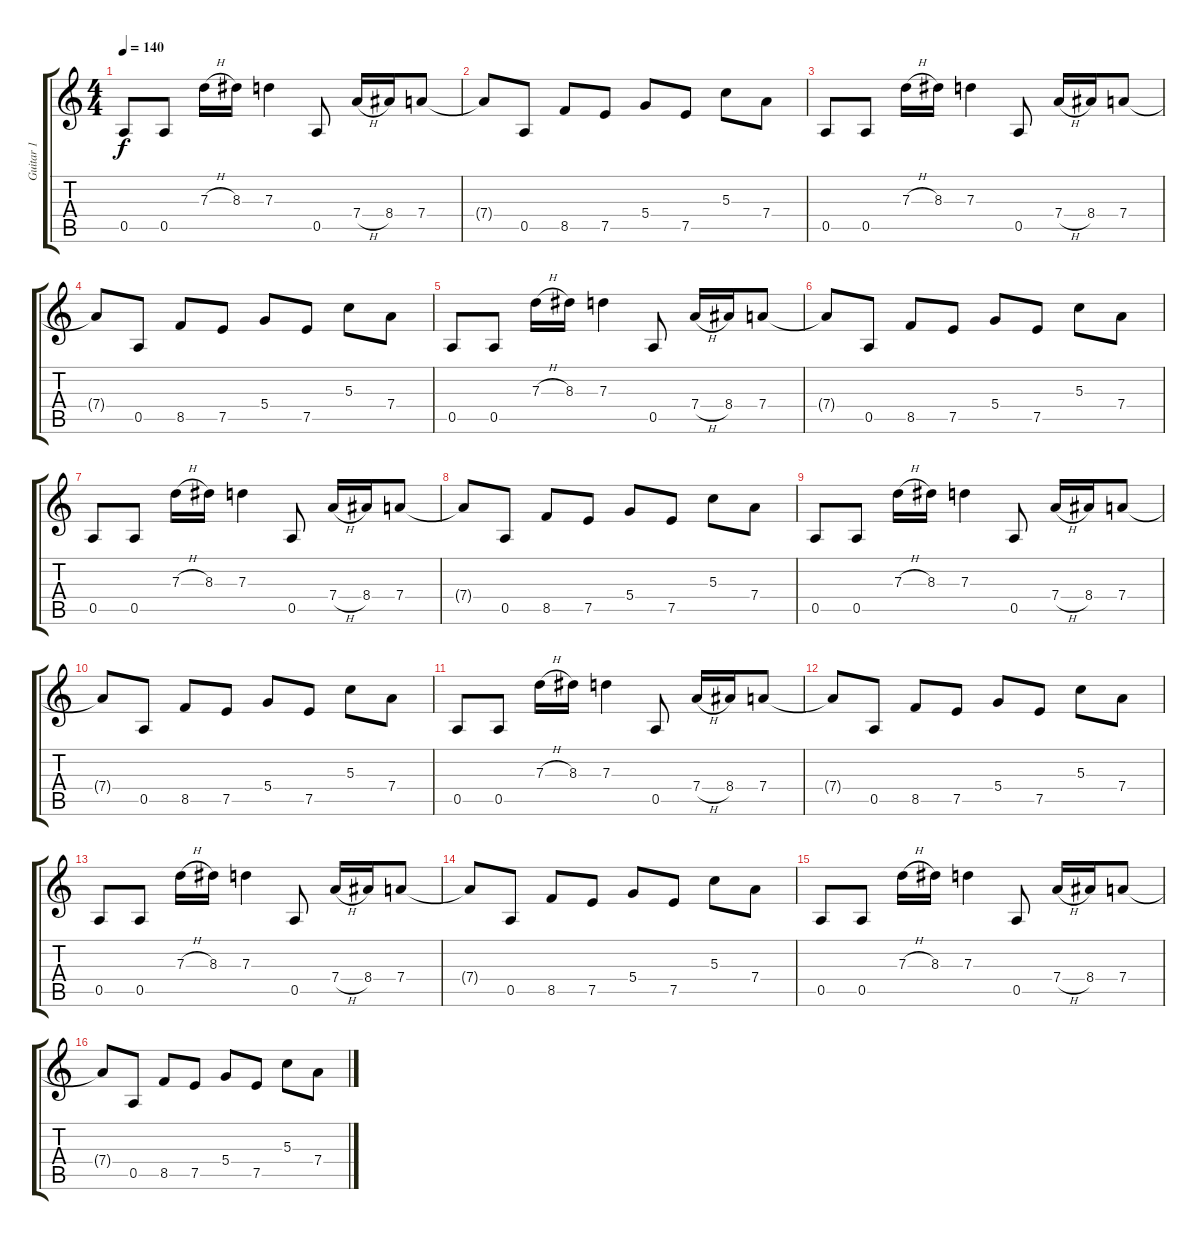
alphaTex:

\track ("Guitar 1" "Guitar 1") {mute instrument overdrivenguitar}
\staff {score tabs}
\tuning (E4 B3 G3 D3 A2 E2) {hide}
\ts (4 4)
\tempo 140
\clef g2
\ks c
0.5.8{dy f instrument overdrivenguitar} 0.5.8 7.3{h}.16 8.3.16 7.3.4 0.5.8 7.4{h}.16 8.4.16 7.4.8 |
7.4{t}.8 0.5.8 8.5.8 7.5.8 5.4.8 7.5.8 5.3.8 7.4.8 |
0.5.8 0.5.8 7.3{h}.16 8.3.16 7.3.4 0.5.8 7.4{h}.16 8.4.16 7.4.8 |
7.4{t}.8 0.5.8 8.5.8 7.5.8 5.4.8 7.5.8 5.3.8 7.4.8 |
0.5.8 0.5.8 7.3{h}.16 8.3.16 7.3.4 0.5.8 7.4{h}.16 8.4.16 7.4.8 |
7.4{t}.8 0.5.8 8.5.8 7.5.8 5.4.8 7.5.8 5.3.8 7.4.8 |
0.5.8 0.5.8 7.3{h}.16 8.3.16 7.3.4 0.5.8 7.4{h}.16 8.4.16 7.4.8 |
7.4{t}.8 0.5.8 8.5.8 7.5.8 5.4.8 7.5.8 5.3.8 7.4.8 |
0.5.8 0.5.8 7.3{h}.16 8.3.16 7.3.4 0.5.8 7.4{h}.16 8.4.16 7.4.8 |
7.4{t}.8 0.5.8 8.5.8 7.5.8 5.4.8 7.5.8 5.3.8 7.4.8 |
0.5.8 0.5.8 7.3{h}.16 8.3.16 7.3.4 0.5.8 7.4{h}.16 8.4.16 7.4.8 |
7.4{t}.8 0.5.8 8.5.8 7.5.8 5.4.8 7.5.8 5.3.8 7.4.8 |
0.5.8 0.5.8 7.3{h}.16 8.3.16 7.3.4 0.5.8 7.4{h}.16 8.4.16 7.4.8 |
7.4{t}.8 0.5.8 8.5.8 7.5.8 5.4.8 7.5.8 5.3.8 7.4.8 |
0.5.8 0.5.8 7.3{h}.16 8.3.16 7.3.4 0.5.8 7.4{h}.16 8.4.16 7.4.8 |
7.4{t}.8 0.5.8 8.5.8 7.5.8 5.4.8 7.5.8 5.3.8 7.4.8
